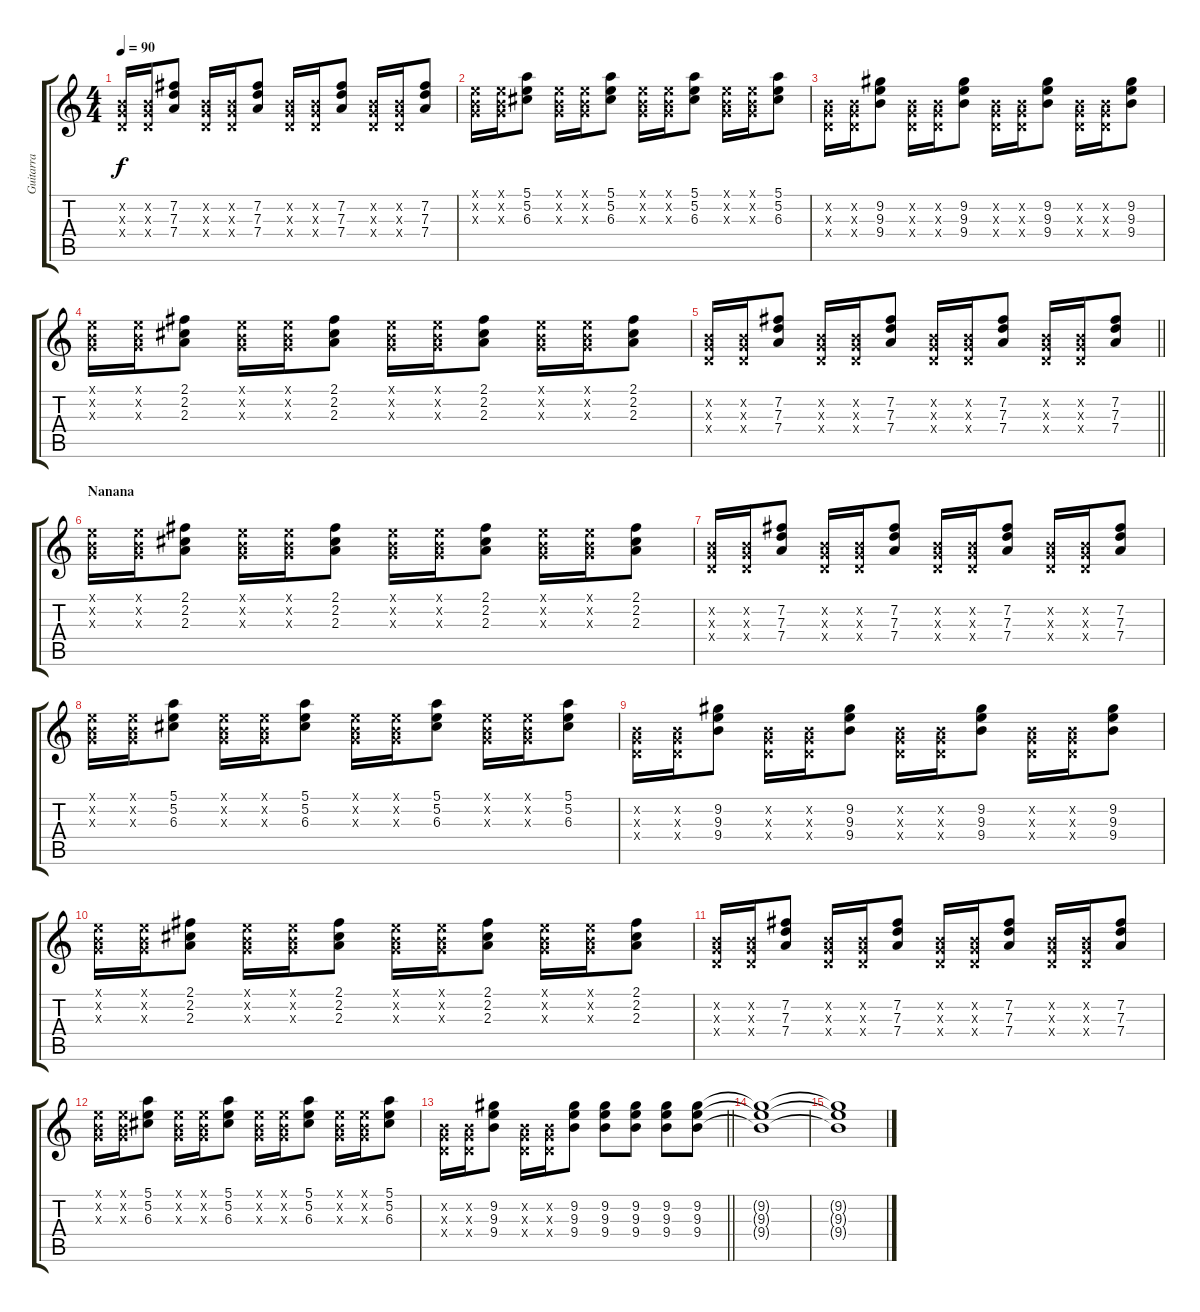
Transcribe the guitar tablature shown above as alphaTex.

\track ("Guitarra" "Guitarra") {instrument electricguitarclean}
\staff {score tabs}
\tuning (E4 B3 G3 D3 A2 E2) {hide}
\ts (4 4)
\tempo 90
\clef g2
\ks c
(0.2{x} 0.3{x} 0.4{x}).16{dy f} (0.2{x} 0.3{x} 0.4{x}).16 (7.2 7.3 7.4).8 (0.2{x} 0.3{x} 0.4{x}).16 (0.2{x} 0.3{x} 0.4{x}).16 (7.2 7.3 7.4).8 (0.2{x} 0.3{x} 0.4{x}).16 (0.2{x} 0.3{x} 0.4{x}).16 (7.2 7.3 7.4).8 (0.2{x} 0.3{x} 0.4{x}).16 (0.2{x} 0.3{x} 0.4{x}).16 (7.2 7.3 7.4).8 |
(0.1{x} 0.2{x} 0.3{x}).16 (0.1{x} 0.2{x} 0.3{x}).16 (5.1 5.2 6.3).8 (0.1{x} 0.2{x} 0.3{x}).16 (0.1{x} 0.2{x} 0.3{x}).16 (5.1 5.2 6.3).8 (0.1{x} 0.2{x} 0.3{x}).16 (0.1{x} 0.2{x} 0.3{x}).16 (5.1 5.2 6.3).8 (0.1{x} 0.2{x} 0.3{x}).16 (0.1{x} 0.2{x} 0.3{x}).16 (5.1 5.2 6.3).8 |
(0.2{x} 0.3{x} 0.4{x}).16 (0.2{x} 0.3{x} 0.4{x}).16 (9.2 9.3 9.4).8 (0.2{x} 0.3{x} 0.4{x}).16 (0.2{x} 0.3{x} 0.4{x}).16 (9.2 9.3 9.4).8 (0.2{x} 0.3{x} 0.4{x}).16 (0.2{x} 0.3{x} 0.4{x}).16 (9.2 9.3 9.4).8 (0.2{x} 0.3{x} 0.4{x}).16 (0.2{x} 0.3{x} 0.4{x}).16 (9.2 9.3 9.4).8 |
(0.1{x} 0.2{x} 0.3{x}).16 (0.1{x} 0.2{x} 0.3{x}).16 (2.1 2.2 2.3).8 (0.1{x} 0.2{x} 0.3{x}).16 (0.1{x} 0.2{x} 0.3{x}).16 (2.1 2.2 2.3).8 (0.1{x} 0.2{x} 0.3{x}).16 (0.1{x} 0.2{x} 0.3{x}).16 (2.1 2.2 2.3).8 (0.1{x} 0.2{x} 0.3{x}).16 (0.1{x} 0.2{x} 0.3{x}).16 (2.1 2.2 2.3).8 |
\barLineRight lightlight
(0.2{x} 0.3{x} 0.4{x}).16 (0.2{x} 0.3{x} 0.4{x}).16 (7.2 7.3 7.4).8 (0.2{x} 0.3{x} 0.4{x}).16 (0.2{x} 0.3{x} 0.4{x}).16 (7.2 7.3 7.4).8 (0.2{x} 0.3{x} 0.4{x}).16 (0.2{x} 0.3{x} 0.4{x}).16 (7.2 7.3 7.4).8 (0.2{x} 0.3{x} 0.4{x}).16 (0.2{x} 0.3{x} 0.4{x}).16 (7.2 7.3 7.4).8 |
\section ("" "Nanana")
(0.1{x} 0.2{x} 0.3{x}).16 (0.1{x} 0.2{x} 0.3{x}).16 (2.1 2.2 2.3).8 (0.1{x} 0.2{x} 0.3{x}).16 (0.1{x} 0.2{x} 0.3{x}).16 (2.1 2.2 2.3).8 (0.1{x} 0.2{x} 0.3{x}).16 (0.1{x} 0.2{x} 0.3{x}).16 (2.1 2.2 2.3).8 (0.1{x} 0.2{x} 0.3{x}).16 (0.1{x} 0.2{x} 0.3{x}).16 (2.1 2.2 2.3).8 |
(0.2{x} 0.3{x} 0.4{x}).16 (0.2{x} 0.3{x} 0.4{x}).16 (7.2 7.3 7.4).8 (0.2{x} 0.3{x} 0.4{x}).16 (0.2{x} 0.3{x} 0.4{x}).16 (7.2 7.3 7.4).8 (0.2{x} 0.3{x} 0.4{x}).16 (0.2{x} 0.3{x} 0.4{x}).16 (7.2 7.3 7.4).8 (0.2{x} 0.3{x} 0.4{x}).16 (0.2{x} 0.3{x} 0.4{x}).16 (7.2 7.3 7.4).8 |
(0.1{x} 0.2{x} 0.3{x}).16 (0.1{x} 0.2{x} 0.3{x}).16 (5.1 5.2 6.3).8 (0.1{x} 0.2{x} 0.3{x}).16 (0.1{x} 0.2{x} 0.3{x}).16 (5.1 5.2 6.3).8 (0.1{x} 0.2{x} 0.3{x}).16 (0.1{x} 0.2{x} 0.3{x}).16 (5.1 5.2 6.3).8 (0.1{x} 0.2{x} 0.3{x}).16 (0.1{x} 0.2{x} 0.3{x}).16 (5.1 5.2 6.3).8 |
(0.2{x} 0.3{x} 0.4{x}).16 (0.2{x} 0.3{x} 0.4{x}).16 (9.2 9.3 9.4).8 (0.2{x} 0.3{x} 0.4{x}).16 (0.2{x} 0.3{x} 0.4{x}).16 (9.2 9.3 9.4).8 (0.2{x} 0.3{x} 0.4{x}).16 (0.2{x} 0.3{x} 0.4{x}).16 (9.2 9.3 9.4).8 (0.2{x} 0.3{x} 0.4{x}).16 (0.2{x} 0.3{x} 0.4{x}).16 (9.2 9.3 9.4).8 |
(0.1{x} 0.2{x} 0.3{x}).16 (0.1{x} 0.2{x} 0.3{x}).16 (2.1 2.2 2.3).8 (0.1{x} 0.2{x} 0.3{x}).16 (0.1{x} 0.2{x} 0.3{x}).16 (2.1 2.2 2.3).8 (0.1{x} 0.2{x} 0.3{x}).16 (0.1{x} 0.2{x} 0.3{x}).16 (2.1 2.2 2.3).8 (0.1{x} 0.2{x} 0.3{x}).16 (0.1{x} 0.2{x} 0.3{x}).16 (2.1 2.2 2.3).8 |
(0.2{x} 0.3{x} 0.4{x}).16 (0.2{x} 0.3{x} 0.4{x}).16 (7.2 7.3 7.4).8 (0.2{x} 0.3{x} 0.4{x}).16 (0.2{x} 0.3{x} 0.4{x}).16 (7.2 7.3 7.4).8 (0.2{x} 0.3{x} 0.4{x}).16 (0.2{x} 0.3{x} 0.4{x}).16 (7.2 7.3 7.4).8 (0.2{x} 0.3{x} 0.4{x}).16 (0.2{x} 0.3{x} 0.4{x}).16 (7.2 7.3 7.4).8 |
(0.1{x} 0.2{x} 0.3{x}).16 (0.1{x} 0.2{x} 0.3{x}).16 (5.1 5.2 6.3).8 (0.1{x} 0.2{x} 0.3{x}).16 (0.1{x} 0.2{x} 0.3{x}).16 (5.1 5.2 6.3).8 (0.1{x} 0.2{x} 0.3{x}).16 (0.1{x} 0.2{x} 0.3{x}).16 (5.1 5.2 6.3).8 (0.1{x} 0.2{x} 0.3{x}).16 (0.1{x} 0.2{x} 0.3{x}).16 (5.1 5.2 6.3).8 |
\barLineRight lightlight
(0.2{x} 0.3{x} 0.4{x}).16 (0.2{x} 0.3{x} 0.4{x}).16 (9.2 9.3 9.4).8 (0.2{x} 0.3{x} 0.4{x}).16 (0.2{x} 0.3{x} 0.4{x}).16 (9.2 9.3 9.4).8 (9.2 9.3 9.4).8 (9.2 9.3 9.4).8 (9.2 9.3 9.4).8 (9.2 9.3 9.4).8 |
(9.2{t} 9.3{t} 9.4{t}).1 |
(9.2{t} 9.3{t} 9.4{t}).1
